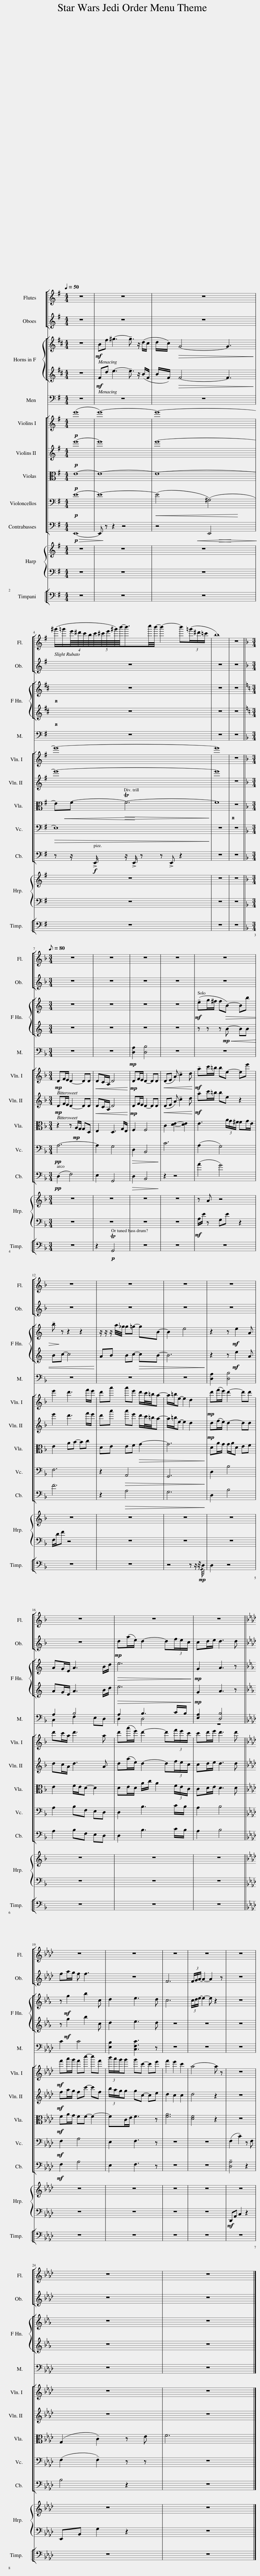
X:1
%%score [ 1 2 ] { 3 | 4 } ( 5 6 ) [ 7 8 9 10 11 ] { 12 | 13 } [ 14 ]
L:1/8
Q:1/4=50
M:4/4
I:linebreak $
K:G
V:1 treble
V:2 treble
V:3 treble transpose=-7
V:4 treble transpose="-7 "
V:5 bass
V:6 bass
V:7 treble
V:8 treble
V:9 alto
V:10 bass
V:11 bass transpose=-12
V:12 treble
V:13 bass
V:14 bass
V:1
 z8 | z8 | z8 |$ (^g'/=g'/e'/8^d'/8c'/8b/8(5:4:5c'/8^c'/8e'/8^g'/8)b'/8-b'3/2c''/4b'/4- b'2- b'(3(=g'/^d'/=c'/ | b8) | %5
 z8 ||$[K:F][M:3/4][Q:1/8=80] z6 | z6 | z6 | z6 | %10
 z6 |$ z6 | z6 | z6 | z6 |$ %15
 z6 | z6 | z6 ||$[K:Ab] z6 | z6 | %20
 z6 | z6 | z6 |$ z6 | z6 |] %25
V:2
 z8 | z8 | z8 |$ z8 | z8 | %5
 z8 ||$[K:F][M:3/4] z6 | z6 | z6 | z6 | %10
 z6 |$ z6 | z6 | z6 | z6 |$ %15
 z6 |!mp! d(a/e/) d2- d(3f/e/c/ | cd/e/ d3 d ||$[K:Ab] fa/g/ f f3 | z6 | %20
 F6 | (3F/G/A/- A2- A2 z | z6 |$ z6 | z6 |] %25
V:3
[K:D] z8 |!mf! Bf ^g3- !tenuto!g3/2 z/ (d/c/ | d/c/)!>(! G4- G3!>)! |$ z8 | z8 | %5
 z8 ||$[K:C][M:3/4] z6 | z6 | z6 | z6 | %10
!mf! (!tenuto!eg/^f/ f!>(!B-) Bb |$ !tenuto!b!>)! z z2 z2 | z/ z/ z/ a/4_g/4 g=g- gB- | B2 e4 | z2 z!mf! e2 A |$ %15
 AG/E/ A3 B/d/ |!>(! e6!>)! |!mp! G2 A3 z ||$[K:Eb] z!mf! g2 b2 c | d2 e3 d | %20
 c6 | (3c/d/e/- e2- e z2 | z6 |$ z6 | z6 |] %25
V:4
[K:D] z8 |!mf! Fd e3- !tenuto!e3/2 z/ (B/F/ | B/F/)!>(! F4- F3!>)! |$ z8 | z8 | %5
 z8 ||$[K:C][M:3/4] z6 | z6 | z6 | z6 | %10
 z z z!mp!!<(! B- BB |$ Bc- c4!<)! | AB Bc-!>(! cB- | B6!>)! | z2 z!mf! e2 A |$ %15
 AG/E/ A3 B/d/ |!>(! e6!>)! |!mp! G2 A3 z ||$[K:Eb] z!mf! g2 b2 c | d2 e3 d | %20
 z6 | z6 | z6 |$ z6 | z6 |] %25
V:5
 z8 | z8 | z8 |$ z8 | z8 | %5
 z8 ||$[K:F][M:3/4] z6 | z6 |!mp! [D,A,]2 [D,B,]4 | z6 | %10
 z6 |$ z6 | z6 | z6 | [D,A,]2 [D,B,]4 |$ %15
 A,2 B,4 | A,2 B,3 C/B,/ | [E,A,]2 [D,B,]4 ||$[K:Ab] C2 C4 | [E,B,]2 [C,F,C]3 z | %20
 z6 | z6 | z6 |$ z6 | z6 |] %25
V:6
 x8 | x8 | x8 |$ x8 | x8 | %5
 x8 ||$[K:F][M:3/4] x6 | x6 | x6 | x6 | %10
 x6 |$ x6 | x6 | x6 | x6 |$ %15
 C,2 F,2 E,D, | D,2 D,4 | z6 ||$[K:Ab] x6 | x6 | %20
 x6 | x6 | x6 |$ x6 | x6 |] %25
V:7
!p! (e'8 | e'8-) | e'8- |$ e'8- | e'8 | %5
 z8 ||$[K:F][M:3/4]!mp! DF/E/ D2- DD |!<(! DC/A,/ D4!<)! |!mp! DF/E/ D2- DD |!<(! (DE A) !tenuto!c2 d!<)! | %10
!mf! !tenuto!ac'/=b/ be- ee' |$ e'2 d'3 f'/e'/ | d'a' a'e' d'/c'/4=b/4a- | a/=b/e- e2 d2 |!mp! d'(f'/e'/) d'2- d'd' |$ %15
 d'c'/a/ d'3 a | d'(a'/e'/) d'2- d'(3f'/e'/c'/ | c'd'/e'/ d'3 d' ||$[K:Ab]!mf! f'a'/g'/ f'c''- c''f' | (3b'/a'/g'/g' g'c'- c'e' | %20
 f'2 e'2 c'2 | a4- a z | z6 |$ z6 | z6 |] %25
V:8
!p! e'8- | e'8 | e'8- |$ e'8- | e'8 | %5
 z8 ||$[K:F][M:3/4]!mp! DF/E/ D2- DD |!<(! DC/A,/ D4!<)! |!mp! DF/E/ D2- DD |!<(! (DE A) !tenuto!c2 d!<)! | %10
!mf! !tenuto!ac'/=b/ be z2 |$ e'2 d'3 f'/e'/ | d'a' a'e' d'/c'/4=b/4a- | a/=b/e- e2 d2 |!mp! d(f/e/) d2- dd |$ %15
 dc/A/ d3 A | d(a/e/) d2- d(3f/e/c/ | cd/e/ d3 d ||$[K:Ab]!mf! fa/g/ fc'- c'f | (3b/a/g/g gc- ce | %20
 d2 c2 c2 | d4 z2 | z6 |$ z6 | z6 |] %25
V:9
!p! E8- | E8- | E8- |$ E!<(!F-!>(! TF6-!<)!!>)! | F8 | %5
 z8 ||$[K:F][M:3/4] z2 z!mp! A,/G,/ G,D, | E,2 D,3 G,/E,/ | F,2 F,4 | C2 [DE]2- [DE]2 | %10
 E3 (3A/G/^F/ FG/E/ |$ E2 AB- Bc | DE EF!>(! G2- | G6!>)! | DA/G/ G/A/D EF |$ %15
 E2 F/E/D- D2 | DE/D/ A/c/ A2 (3F/E/C/ | CD/E/ D3 D ||$[K:Ab]!mf! FA/G/ FF- F2- | FC/E/ F3 z | %20
 [FA]6 | [DF]4 z2 | z6 |$ (G,2 !tenuto!C2) z E | F6 |] %25
V:10
!p! E8- | E8- |!<(! (E4 (^G,4)!<)! |$!>(! E,8)!>)! | z8 | %5
 z8 ||$[K:F][M:3/4]!pp! A,6- | A,2 G,4 |!>(! D,2 B,,4!>)! | C6 | %10
 (A,2 G,4) |$ F,6 | z2!>(! A,,4 | G,,6!>)! | D,2 B,4 |$ %15
 A,2 B,F, E,D, | D,2 B,3 C/B,/ | A,2 B,4 ||$[K:Ab]!mf! F,2 A,4 | E,2 F,3 z | %20
 z6 | z6 | (F,2 !tenuto!C2) z F, |$ (F,2 !tenuto!F,2) z z | z6 |] %25
V:11
!p!!>(! E,,8- | E,,!>)! z z2 z4 | z4!<(!!>(! E,,4!<)!!>)! |$ z z/!f! !>!E,,/ z/ !>!E,,/ z z !>!E,, z2 | z8 | %5
 z8 ||$[K:F][M:3/4]!pp! (D,2 F,4) | E,2 G,,4 |!>(! D,2 B,,4!>)! | z2 z4 | %10
 (A2 G4) |$ F6 | z2!>(! A,4 | G,6!>)! | D,2 B,4 |$ %15
 A,2 B,F, E,D, | D,2 B,3 C/B,/ | A,2 B,4 ||$[K:Ab]!mf! F,2 A,4 | E,2 F,3 z | %20
 z6 | z6 | !tenuto![D,A,]4 z2 |$ B,4 z2 | z6 |] %25
V:12
 z8 | z8 | z8 |$ z8 | z8 | %5
 z8 ||$[K:F][M:3/4] z6 | z6 | z6 | z6 | %10
 z A z4 |$ z6 | z6 | z6 | z6 |$ %15
 z6 | z6 | z6 ||$[K:Ab] z6 | z6 | %20
 z6 | z6 | z6 |$ z6 | z6 |] %25
V:13
 z8 | z8 | z8 |$ z8 | z8 | %5
 z8 ||$[K:F][M:3/4] z6 | z6 | z6 | z6 | %10
!mf! A,/E/ z G,E z2 |$ F,/D/F z4 | z6 | z6 | z6 |$ %15
 z6 | z6 | z6 ||$[K:Ab] z6 | z6 | %20
 z6 | z6 |!mf! D,,A,, C,2 z2 |$ E,,B,, G,2 z2 | z6 |] %25
V:14
 z8 | z8 | z8 |$ z8 | z8 | %5
 z8 ||$[K:F][M:3/4] z6 | z2!p! TG,,4 | z6 | z6 | %10
 z6 |$ z6 | z6 | z4 z z/ z/4!mp! !/!D,/4 | D,2 z4 |$ %15
 z6 | z6 | z6 ||$[K:Ab] z6 | z6 | %20
 z6 | z6 | z6 |$ z6 | z6 |] %25
